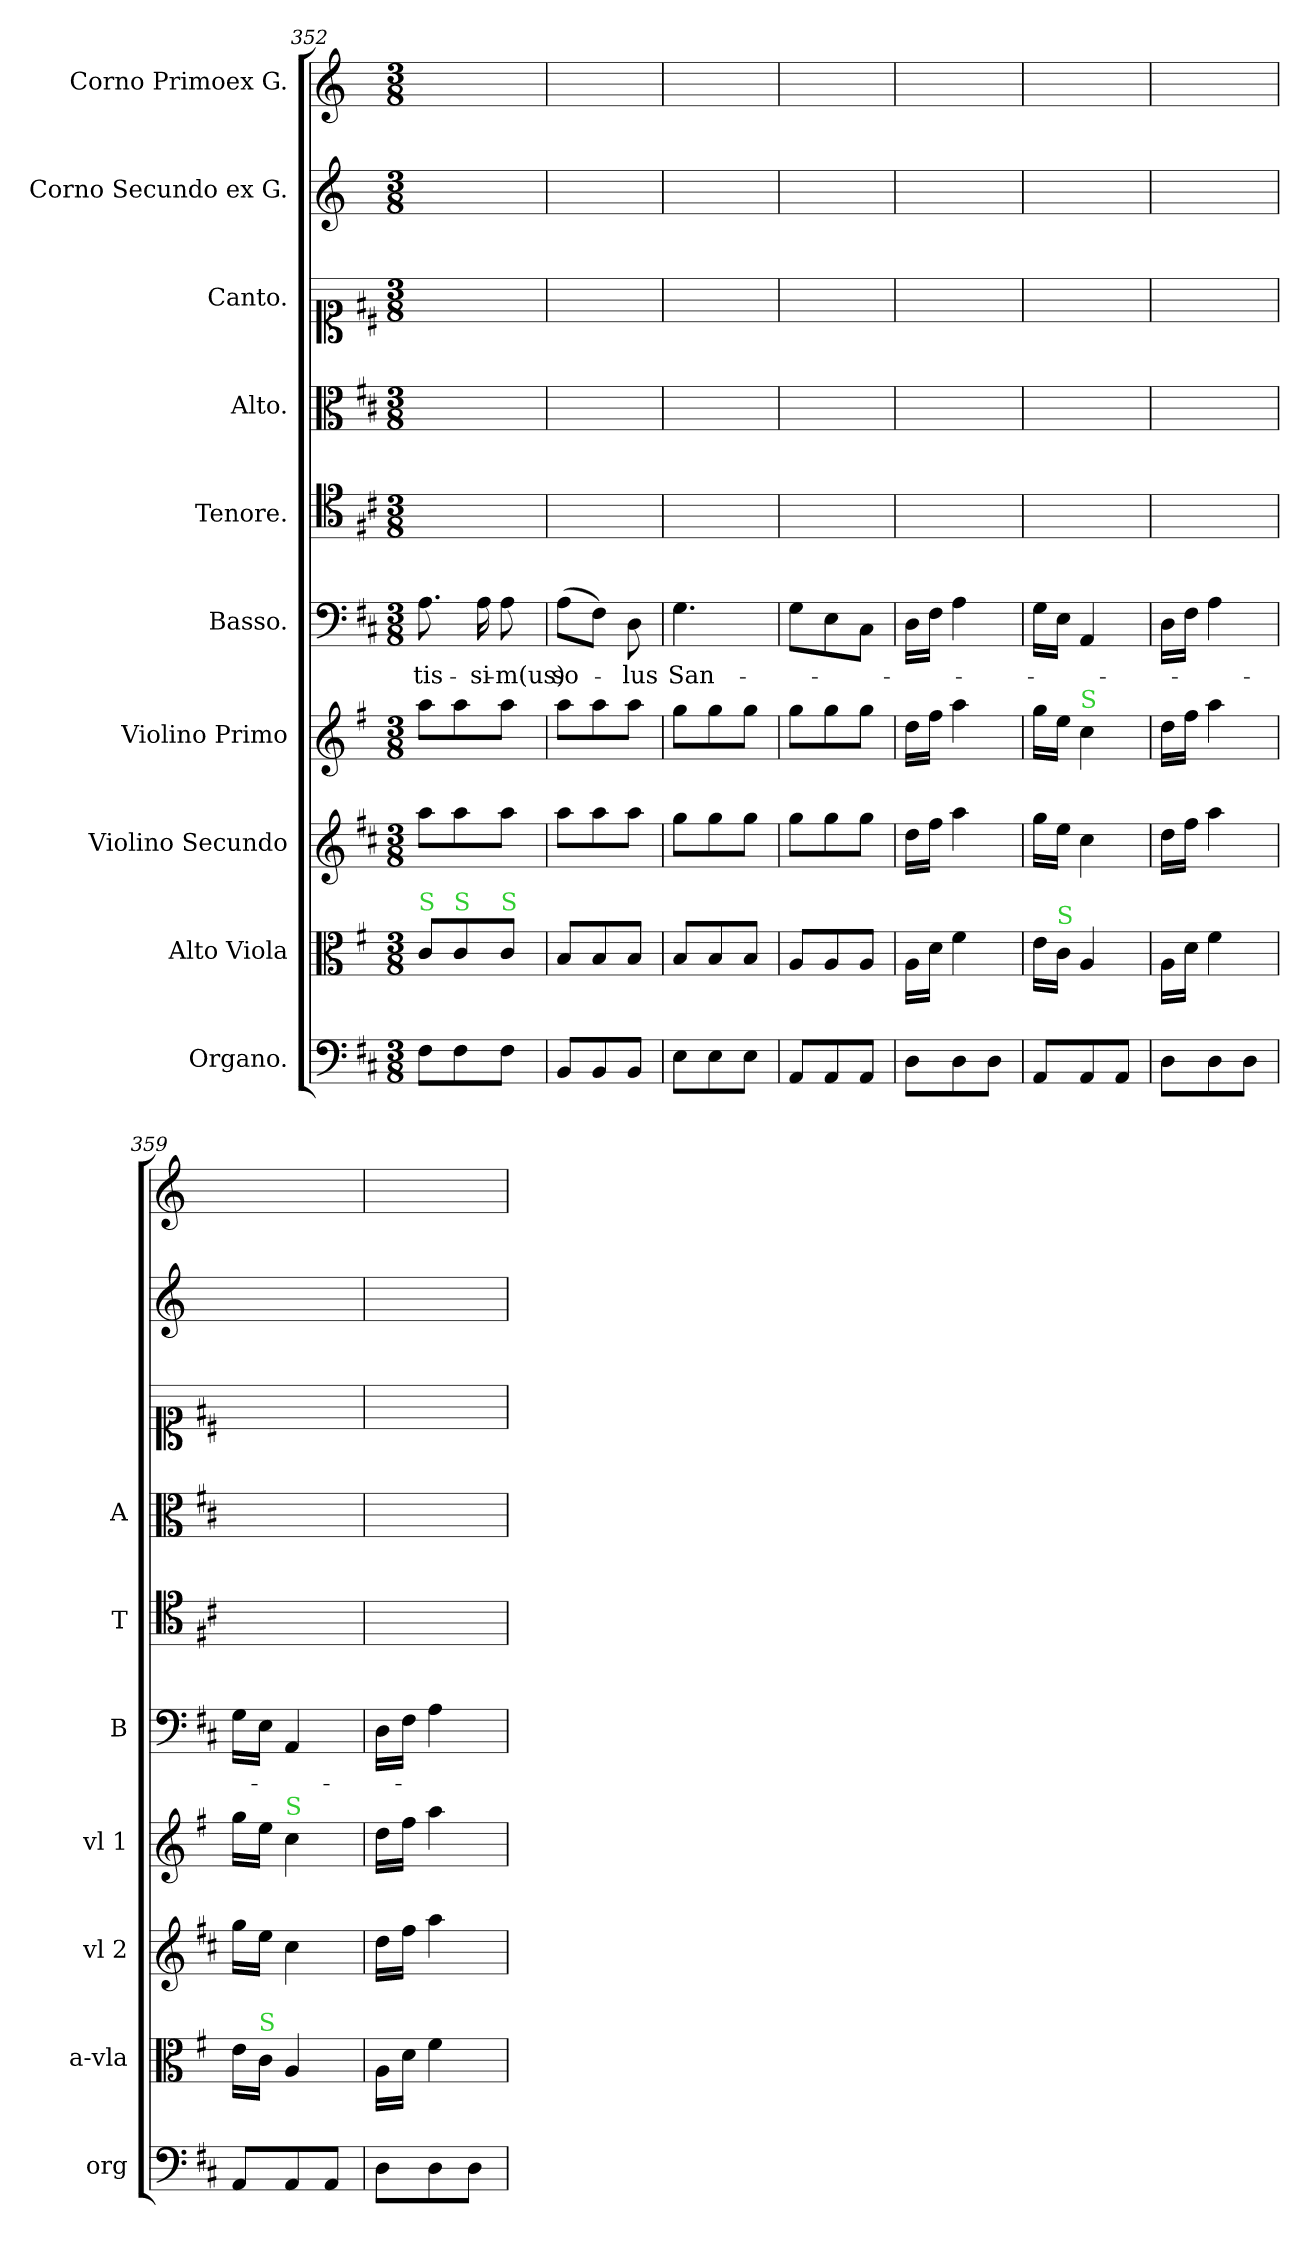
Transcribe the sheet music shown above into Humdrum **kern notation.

**kern	**kern	**kern	**kern	**kern	**text	**kern	**kern	**kern	**kern	**kern
*part10	*part9	*part8	*part7	*part6	*part6	*part5	*part4	*part3	*part2	*part1
*staff10	*staff9	*staff8	*staff7	*staff6	*staff6	*staff5	*staff4	*staff3	*staff2	*staff1
*I"Organo.	*I"Alto Viola	*I"Violino Secundo	*I"Violino Primo	*I"Basso.	*	*I"Tenore.	*I"Alto.	*I"Canto.	*I"Corno Secundo ex G.	*I"Corno Primoex G.
*I'org	*I'a-vla	*I'vl 2	*I'vl 1	*I'B	*	*I'T	*I'A	*	*	*
*clefF4	*clefC3	*clefG2	*clefG2	*clefF4	*	*clefC4	*clefC3	*clefC1	*clefG2	*clefG2
*	*	*	*	*	*	*	*	*	*ITrd3c5	*ITrd3c5
*k[f#c#]	*k[f#]	*k[f#c#]	*k[f#]	*k[f#c#]	*	*k[f#c#]	*k[f#c#]	*k[f#c#]	*k[f#]	*k[f#]
*M3/8	*M3/8	*M3/8	*M3/8	*M3/8	*	*M3/8	*M3/8	*M3/8	*M3/8	*M3/8
=352	=352	=352	=352	=352	=352	=352	=352	=352	=352	=352
!	!LO:TX:a:color=limegreen:t=S	!	!	!	!	!	!	!	!	!
8F#\L	8c/L	8aa\L	8aa\L	8.A\	-tis-	4.ryy	4.ryy	4.ryy	4.ryy	4.ryy
!	!LO:TX:a:color=limegreen:t=S	!	!	!	!	!	!	!	!	!
8F#\	8c/	8aa\	8aa\	.	.	.	.	.	.	.
.	.	.	.	16A\	-si-	.	.	.	.	.
!	!LO:TX:a:color=limegreen:t=S	!	!	!	!	!	!	!	!	!
8F#\J	8c/J	8aa\J	8aa\J	8A\	-m(us)	.	.	.	.	.
=353	=353	=353	=353	=353	=353	=353	=353	=353	=353	=353
8BB/L	8B/L	8aa\L	8aa\L	(8A\L	so-	4.ryy	4.ryy	4.ryy	4.ryy	4.ryy
8BB/	8B/	8aa\	8aa\	8F#\J)	.	.	.	.	.	.
8BB/J	8B/J	8aa\J	8aa\J	8D\	-lus	.	.	.	.	.
=354	=354	=354	=354	=354	=354	=354	=354	=354	=354	=354
8E\L	8B/L	8gg\L	8gg\L	4.G\	San-	4.ryy	4.ryy	4.ryy	4.ryy	4.ryy
8E\	8B/	8gg\	8gg\	.	.	.	.	.	.	.
8E\J	8B/J	8gg\J	8gg\J	.	.	.	.	.	.	.
=355	=355	=355	=355	=355	=355	=355	=355	=355	=355	=355
8AA/L	8A/L	8gg\L	8gg\L	8G\L	.	4.ryy	4.ryy	4.ryy	4.ryy	4.ryy
8AA/	8A/	8gg\	8gg\	8E\	.	.	.	.	.	.
8AA/J	8A/J	8gg\J	8gg\J	8C#\J	.	.	.	.	.	.
=356	=356	=356	=356	=356	=356	=356	=356	=356	=356	=356
8D\L	16A\LL	16dd\LL	16dd\LL	16D\LL	.	4.ryy	4.ryy	4.ryy	4.ryy	4.ryy
.	16d\JJ	16ff#\JJ	16ff#\JJ	16F#\JJ	.	.	.	.	.	.
8D\	4f#\	4aa\	4aa\	4A\	.	.	.	.	.	.
8D\J	.	.	.	.	.	.	.	.	.	.
=357	=357	=357	=357	=357	=357	=357	=357	=357	=357	=357
8AA/L	16e\LL	16gg\LL	16gg\LL	16G\LL	.	4.ryy	4.ryy	4.ryy	4.ryy	4.ryy
!	!LO:TX:a:color=limegreen:t=S	!	!	!	!	!	!	!	!	!
.	16c\JJ	16ee\JJ	16ee\JJ	16E\JJ	.	.	.	.	.	.
!	!	!	!LO:TX:a:color=limegreen:t=S	!	!	!	!	!	!	!
8AA/	4A/	4cc#\	4cc\	4AA/	.	.	.	.	.	.
8AA/J	.	.	.	.	.	.	.	.	.	.
=358	=358	=358	=358	=358	=358	=358	=358	=358	=358	=358
8D\L	16A\LL	16dd\LL	16dd\LL	16D\LL	.	4.ryy	4.ryy	4.ryy	4.ryy	4.ryy
.	16d\JJ	16ff#\JJ	16ff#\JJ	16F#\JJ	.	.	.	.	.	.
8D\	4f#\	4aa\	4aa\	4A\	.	.	.	.	.	.
8D\J	.	.	.	.	.	.	.	.	.	.
=359	=359	=359	=359	=359	=359	=359	=359	=359	=359	=359
8AA/L	16e\LL	16gg\LL	16gg\LL	16G\LL	.	4.ryy	4.ryy	4.ryy	4.ryy	4.ryy
!	!LO:TX:a:color=limegreen:t=S	!	!	!	!	!	!	!	!	!
.	16c\JJ	16ee\JJ	16ee\JJ	16E\JJ	.	.	.	.	.	.
!	!	!	!LO:TX:a:color=limegreen:t=S	!	!	!	!	!	!	!
8AA/	4A/	4cc#\	4cc\	4AA/	.	.	.	.	.	.
8AA/J	.	.	.	.	.	.	.	.	.	.
=360	=360	=360	=360	=360	=360	=360	=360	=360	=360	=360
8D\L	16A\LL	16dd\LL	16dd\LL	16D\LL	.	4.ryy	4.ryy	4.ryy	4.ryy	4.ryy
.	16d\JJ	16ff#\JJ	16ff#\JJ	16F#\JJ	.	.	.	.	.	.
8D\	4f#\	4aa\	4aa\	4A\	.	.	.	.	.	.
8D\J	.	.	.	.	.	.	.	.	.	.
=	=	=	=	=	=	=	=	=	=	=
*-	*-	*-	*-	*-	*-	*-	*-	*-	*-	*-
